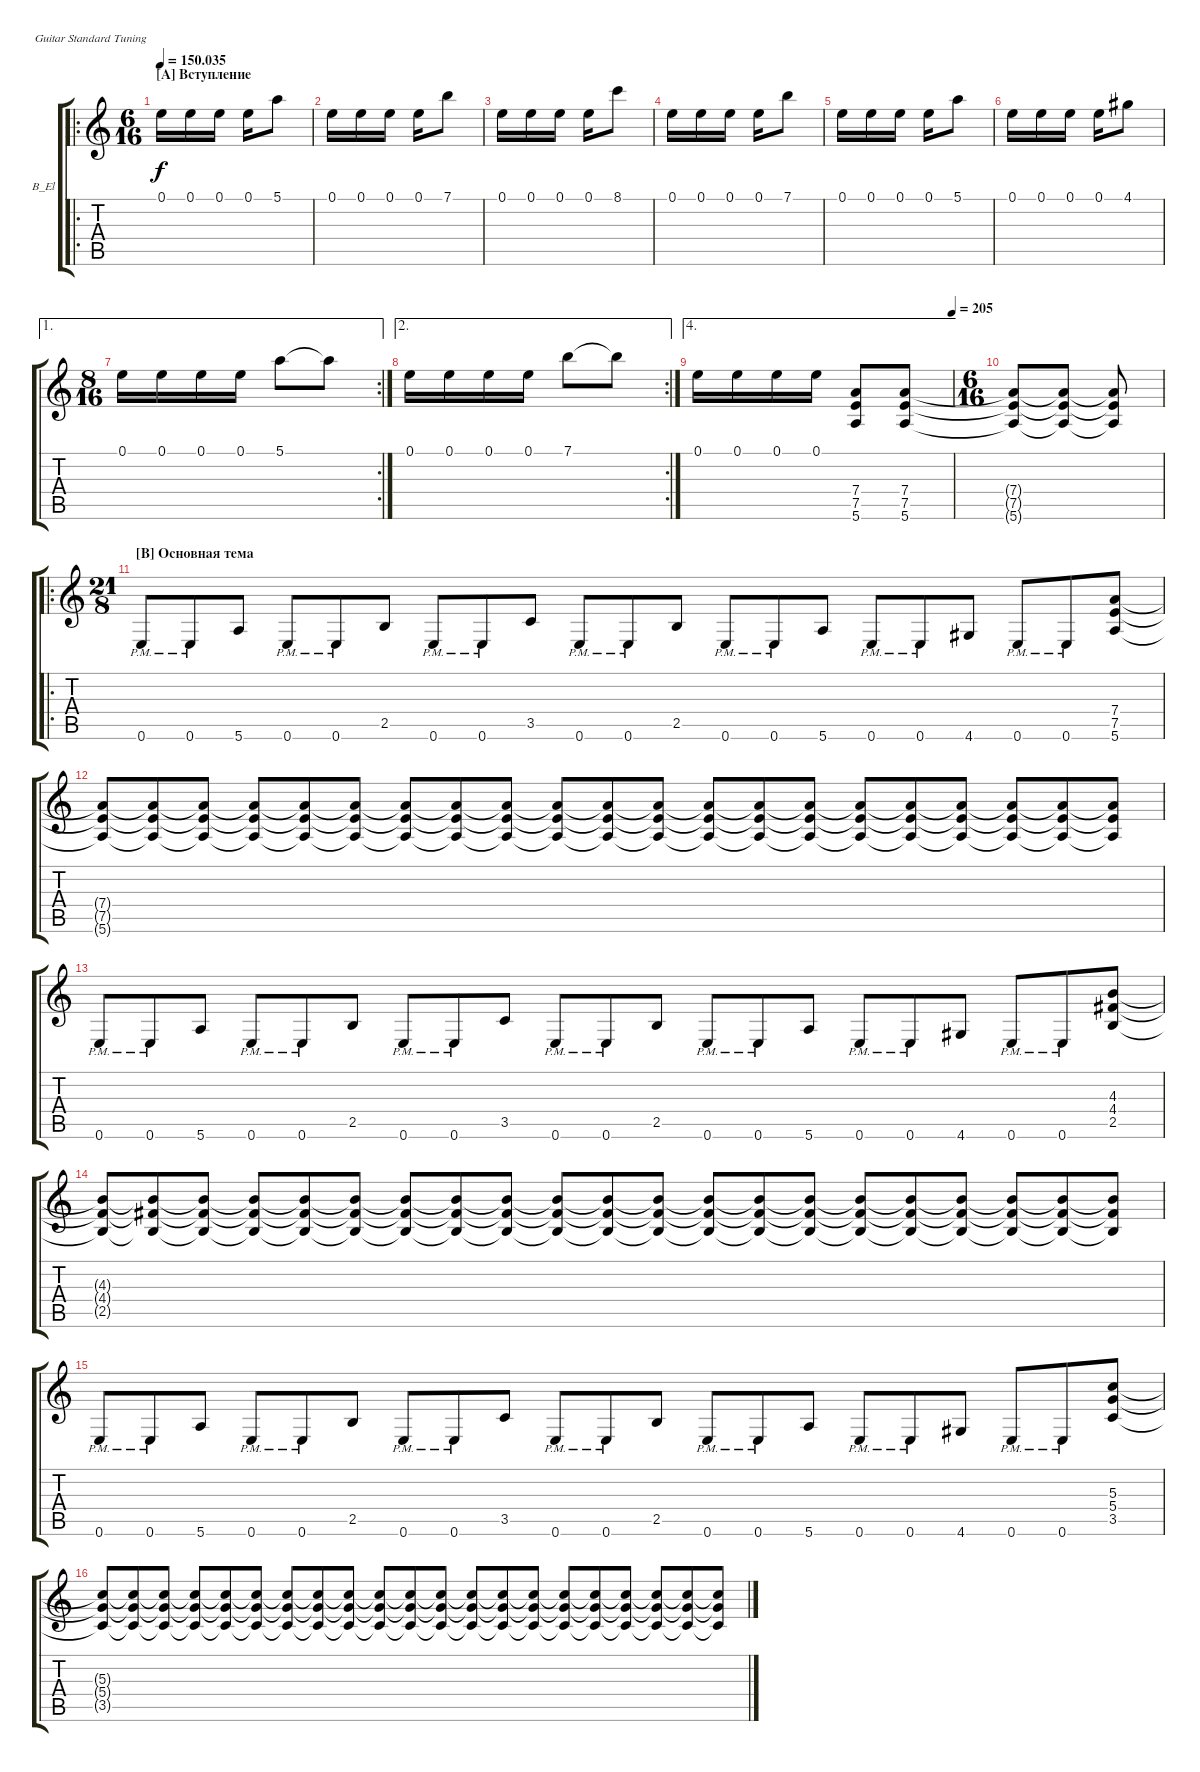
\bracketExtendMode groupsimilarinstruments
\firstSystemTrackNameOrientation horizontal
\otherSystemsTrackNameOrientation horizontal
\track ("Вульф" "В_El") {instrument distortionguitar}
\staff {score tabs}
\tuning (E4 B3 G3 D3 A2 E2)
\ro
\ts (6 16)
\section ("A" "Вступление")
\tempo
150.035
\accidentals auto
\clef g2
\ottava regular
\simile none
\ks c
0.1.16{dy f instrument distortionguitar} 0.1.16 0.1.16 0.1.16 5.1.8 |
0.1.16 0.1.16 0.1.16 0.1.16 7.1.8 |
0.1.16 0.1.16 0.1.16 0.1.16 8.1.8 |
0.1.16 0.1.16 0.1.16 0.1.16 7.1.8 |
0.1.16 0.1.16 0.1.16 0.1.16 5.1.8 |
0.1.16 0.1.16 0.1.16 0.1.16 4.1.8 |
\ae 1
\rc 2
\ts (8 16)
0.1.16 0.1.16 0.1.16 0.1.16 5.1.8 5.1{t}.8 |
\ae 2
\rc 2
0.1.16 0.1.16 0.1.16 0.1.16 7.1.8 7.1{t}.8 |
\ae 4
\tempo (205 1)
0.1.16 0.1.16 0.1.16 0.1.16 (5.6 7.5 7.4).8 (5.6 7.5 7.4).8 |
\ts (6 16)
(5.6{t} 7.5{t} 7.4{t}).8 (5.6{t} 7.5{t} 7.4{t}).8 (5.6{t} 7.5{t} 7.4{t}).8 |
\ro
\ts (21 8)
\section ("B" "Основная тема")
0.6{pm}.8 0.6{pm}.8 5.6.8 0.6{pm}.8 0.6{pm}.8 2.5.8 0.6{pm}.8 0.6{pm}.8 3.5.8 0.6{pm}.8 0.6{pm}.8 2.5.8 0.6{pm}.8 0.6{pm}.8 5.6.8 0.6{pm}.8 0.6{pm}.8 4.6.8 0.6{pm}.8 0.6{pm}.8 (5.6 7.5 7.4).8 |
(7.4{t} 7.5{t} 5.6{t}).8 (7.4{t} 7.5{t} 5.6{t}).8 (7.4{t} 7.5{t} 5.6{t}).8 (7.4{t} 7.5{t} 5.6{t}).8 (7.4{t} 7.5{t} 5.6{t}).8 (7.4{t} 7.5{t} 5.6{t}).8 (7.4{t} 7.5{t} 5.6{t}).8 (7.4{t} 7.5{t} 5.6{t}).8 (7.4{t} 7.5{t} 5.6{t}).8 (7.4{t} 7.5{t} 5.6{t}).8 (7.4{t} 7.5{t} 5.6{t}).8 (7.4{t} 7.5{t} 5.6{t}).8 (7.4{t} 7.5{t} 5.6{t}).8 (7.4{t} 7.5{t} 5.6{t}).8 (7.4{t} 7.5{t} 5.6{t}).8 (7.4{t} 7.5{t} 5.6{t}).8 (7.4{t} 7.5{t} 5.6{t}).8 (7.4{t} 7.5{t} 5.6{t}).8 (7.4{t} 7.5{t} 5.6{t}).8 (7.4{t} 7.5{t} 5.6{t}).8 (7.4{t} 7.5{t} 5.6{t}).8 |
0.6{pm}.8 0.6{pm}.8 5.6.8 0.6{pm}.8 0.6{pm}.8 2.5.8 0.6{pm}.8 0.6{pm}.8 3.5.8 0.6{pm}.8 0.6{pm}.8 2.5.8 0.6{pm}.8 0.6{pm}.8 5.6.8 0.6{pm}.8 0.6{pm}.8 4.6.8 0.6{pm}.8 0.6{pm}.8 (2.5 4.4 4.3).8 |
(4.4{t} 2.5{t} 4.3{t}).8 (4.4{t} 2.5{t} 4.3{t}).8 (4.4{t} 2.5{t} 4.3{t}).8 (4.4{t} 2.5{t} 4.3{t}).8 (4.4{t} 2.5{t} 4.3{t}).8 (4.4{t} 2.5{t} 4.3{t}).8 (4.4{t} 2.5{t} 4.3{t}).8 (4.4{t} 2.5{t} 4.3{t}).8 (4.4{t} 2.5{t} 4.3{t}).8 (4.4{t} 2.5{t} 4.3{t}).8 (4.4{t} 2.5{t} 4.3{t}).8 (4.4{t} 2.5{t} 4.3{t}).8 (4.4{t} 2.5{t} 4.3{t}).8 (4.4{t} 2.5{t} 4.3{t}).8 (4.4{t} 2.5{t} 4.3{t}).8 (4.4{t} 2.5{t} 4.3{t}).8 (4.4{t} 2.5{t} 4.3{t}).8 (4.4{t} 2.5{t} 4.3{t}).8 (4.4{t} 2.5{t} 4.3{t}).8 (4.4{t} 2.5{t} 4.3{t}).8 (4.4{t} 2.5{t} 4.3{t}).8 |
0.6{pm}.8 0.6{pm}.8 5.6.8 0.6{pm}.8 0.6{pm}.8 2.5.8 0.6{pm}.8 0.6{pm}.8 3.5.8 0.6{pm}.8 0.6{pm}.8 2.5.8 0.6{pm}.8 0.6{pm}.8 5.6.8 0.6{pm}.8 0.6{pm}.8 4.6.8 0.6{pm}.8 0.6{pm}.8 (3.5 5.4 5.3).8 |
(5.4{t} 3.5{t} 5.3{t}).8 (5.4{t} 3.5{t} 5.3{t}).8 (5.4{t} 3.5{t} 5.3{t}).8 (5.4{t} 3.5{t} 5.3{t}).8 (5.4{t} 3.5{t} 5.3{t}).8 (5.4{t} 3.5{t} 5.3{t}).8 (5.4{t} 3.5{t} 5.3{t}).8 (5.4{t} 3.5{t} 5.3{t}).8 (5.4{t} 3.5{t} 5.3{t}).8 (5.4{t} 3.5{t} 5.3{t}).8 (5.4{t} 3.5{t} 5.3{t}).8 (5.4{t} 3.5{t} 5.3{t}).8 (5.4{t} 3.5{t} 5.3{t}).8 (5.4{t} 3.5{t} 5.3{t}).8 (5.4{t} 3.5{t} 5.3{t}).8 (5.4{t} 3.5{t} 5.3{t}).8 (5.4{t} 3.5{t} 5.3{t}).8 (5.4{t} 3.5{t} 5.3{t}).8 (5.4{t} 3.5{t} 5.3{t}).8 (5.4{t} 3.5{t} 5.3{t}).8 (5.4{t} 3.5{t} 5.3{t}).8
